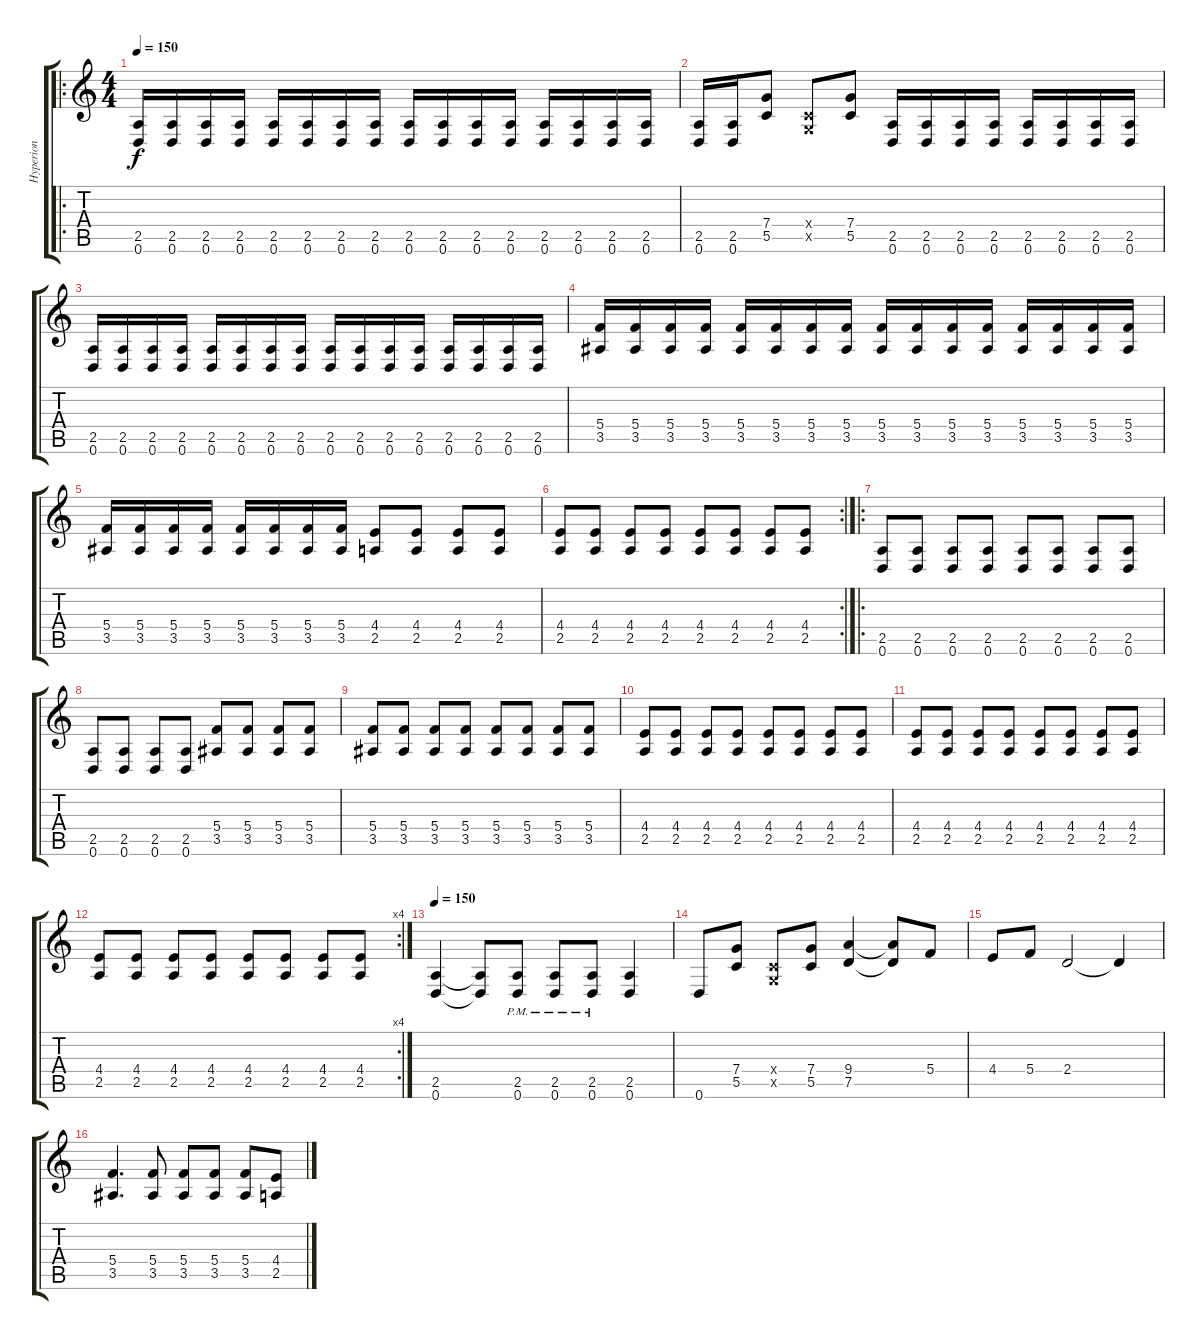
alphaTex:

\track ("Hyperion" "Hyperion") {instrument distortionguitar}
\staff {score tabs}
\tuning (D4 A3 F3 C3 G2 D2) {hide}
\ro
\ts (4 4)
\tempo 150
\clef g2
\ks c
(2.5 0.6).16{dy f} (2.5 0.6).16 (2.5 0.6).16 (2.5 0.6).16 (2.5 0.6).16 (2.5 0.6).16 (2.5 0.6).16 (2.5 0.6).16 (2.5 0.6).16 (2.5 0.6).16 (2.5 0.6).16 (2.5 0.6).16 (2.5 0.6).16 (2.5 0.6).16 (2.5 0.6).16 (2.5 0.6).16 |
(2.5 0.6).16 (2.5 0.6).16 (7.4 5.5).8 (0.4{x} 0.5{x}).8 (7.4 5.5).8 (2.5 0.6).16 (2.5 0.6).16 (2.5 0.6).16 (2.5 0.6).16 (2.5 0.6).16 (2.5 0.6).16 (2.5 0.6).16 (2.5 0.6).16 |
(2.5 0.6).16 (2.5 0.6).16 (2.5 0.6).16 (2.5 0.6).16 (2.5 0.6).16 (2.5 0.6).16 (2.5 0.6).16 (2.5 0.6).16 (2.5 0.6).16 (2.5 0.6).16 (2.5 0.6).16 (2.5 0.6).16 (2.5 0.6).16 (2.5 0.6).16 (2.5 0.6).16 (2.5 0.6).16 |
(5.4 3.5).16 (5.4 3.5).16 (5.4 3.5).16 (5.4 3.5).16 (5.4 3.5).16 (5.4 3.5).16 (5.4 3.5).16 (5.4 3.5).16 (5.4 3.5).16 (5.4 3.5).16 (5.4 3.5).16 (5.4 3.5).16 (5.4 3.5).16 (5.4 3.5).16 (5.4 3.5).16 (5.4 3.5).16 |
(5.4 3.5).16 (5.4 3.5).16 (5.4 3.5).16 (5.4 3.5).16 (5.4 3.5).16 (5.4 3.5).16 (5.4 3.5).16 (5.4 3.5).16 (4.4 2.5).8 (4.4 2.5).8 (4.4 2.5).8 (4.4 2.5).8 |
\rc 2
(4.4 2.5).8 (4.4 2.5).8 (4.4 2.5).8 (4.4 2.5).8 (4.4 2.5).8 (4.4 2.5).8 (4.4 2.5).8 (4.4 2.5).8 |
\ro
(2.5 0.6).8 (2.5 0.6).8 (2.5 0.6).8 (2.5 0.6).8 (2.5 0.6).8 (2.5 0.6).8 (2.5 0.6).8 (2.5 0.6).8 |
(2.5 0.6).8 (2.5 0.6).8 (2.5 0.6).8 (2.5 0.6).8 (5.4 3.5).8 (5.4 3.5).8 (5.4 3.5).8 (5.4 3.5).8 |
(5.4 3.5).8 (5.4 3.5).8 (5.4 3.5).8 (5.4 3.5).8 (5.4 3.5).8 (5.4 3.5).8 (5.4 3.5).8 (5.4 3.5).8 |
(4.4 2.5).8 (4.4 2.5).8 (4.4 2.5).8 (4.4 2.5).8 (4.4 2.5).8 (4.4 2.5).8 (4.4 2.5).8 (4.4 2.5).8 |
(4.4 2.5).8 (4.4 2.5).8 (4.4 2.5).8 (4.4 2.5).8 (4.4 2.5).8 (4.4 2.5).8 (4.4 2.5).8 (4.4 2.5).8 |
\rc 4
(4.4 2.5).8 (4.4 2.5).8 (4.4 2.5).8 (4.4 2.5).8 (4.4 2.5).8 (4.4 2.5).8 (4.4 2.5).8 (4.4 2.5).8 |
\tempo 150
(2.5 0.6).4 (2.5{t} 0.6{t}).8 (2.5{pm} 0.6{pm}).8 (2.5{pm} 0.6{pm}).8 (2.5{pm} 0.6{pm}).8 (2.5 0.6).4 |
0.6.8 (7.4 5.5).8 (0.4{x} 0.5{x}).8 (7.4 5.5).8 (9.4 7.5).4 (9.4{t} 7.5{t}).8 5.4.8 |
4.4.8 5.4.8 2.4.2 2.4{t}.4 |
(5.4 3.5).4{d} (5.4 3.5).8 (5.4 3.5).8 (5.4 3.5).8 (5.4 3.5).8 (4.4 2.5).8
